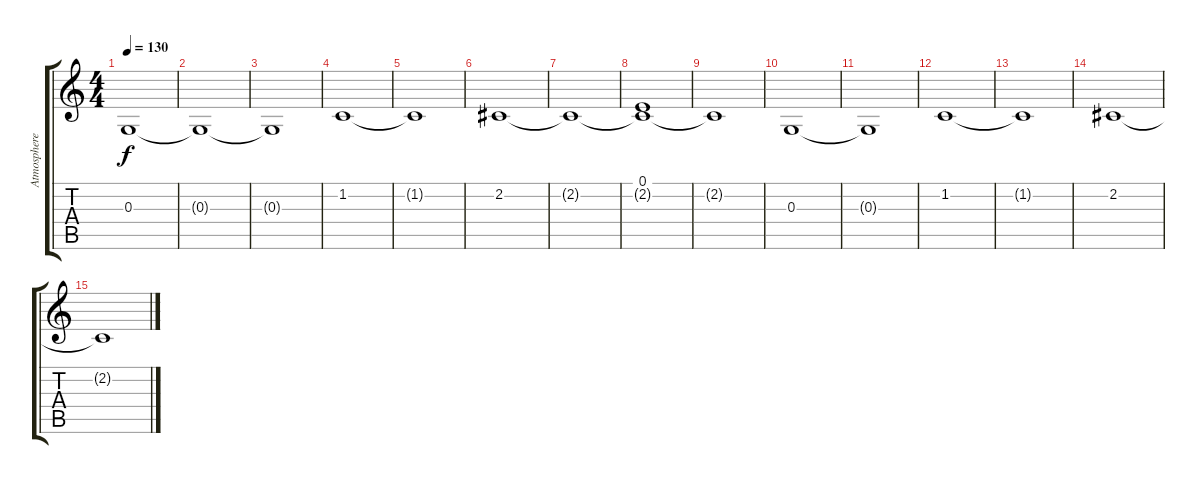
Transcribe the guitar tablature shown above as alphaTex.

\track ("Atmosphere 2" "Atmosphere") {instrument fx5brightness}
\staff {score tabs}
\tuning (E4 B3 G3 D3 A2 E2) {hide}
\ts (4 4)
\tempo 130
\clef g2
\ks c
0.3{t}.1{dy f} |
0.3{t}.1 |
0.3{t}.1 |
1.2.1 |
1.2{t}.1 |
2.2.1 |
2.2{t}.1 |
(0.1 2.2{t}).1 |
2.2{t}.1 |
0.3.1 |
0.3{t}.1 |
1.2.1 |
1.2{t}.1 |
2.2.1 |
2.2{t}.1
